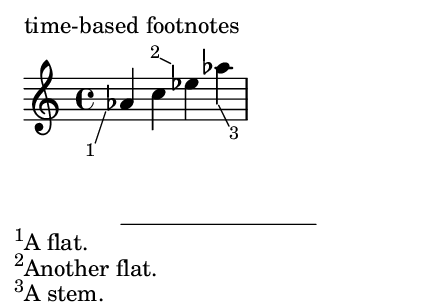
%% Generated by lilypond-book
%% Options: [exampleindent=10.16\mm,indent=0\mm,line-width=160\mm,paper-height=845.047\pt,paper-width=597.508\pt,papersize="a8landscape",quote]
\include "lilypond-book-preamble.ly"


% ****************************************************************
% Start cut-&-pastable-section
% ****************************************************************

#(ly:set-option 'eps-box-padding 3.000000)



\paper {
  #(set-paper-size "a8landscape")
  indent = 0\mm
}

\layout {
  
}




% ****************************************************************
% ly snippet:
% ****************************************************************
\sourcefileline 1673
\book {
  \header { tagline = ##f }
  \markup "time-based footnotes"
  \markup \null
  \relative c'' {
    \footnote #'(-1 . -3) "A flat." Accidental
    aes4 c
    \footnote #'(-1 . 0.5) "Another flat." Accidental
    ees
    \footnote #'(1 . -2) "A stem." Stem
    aes
  }
}


% ****************************************************************
% end ly snippet
% ****************************************************************
